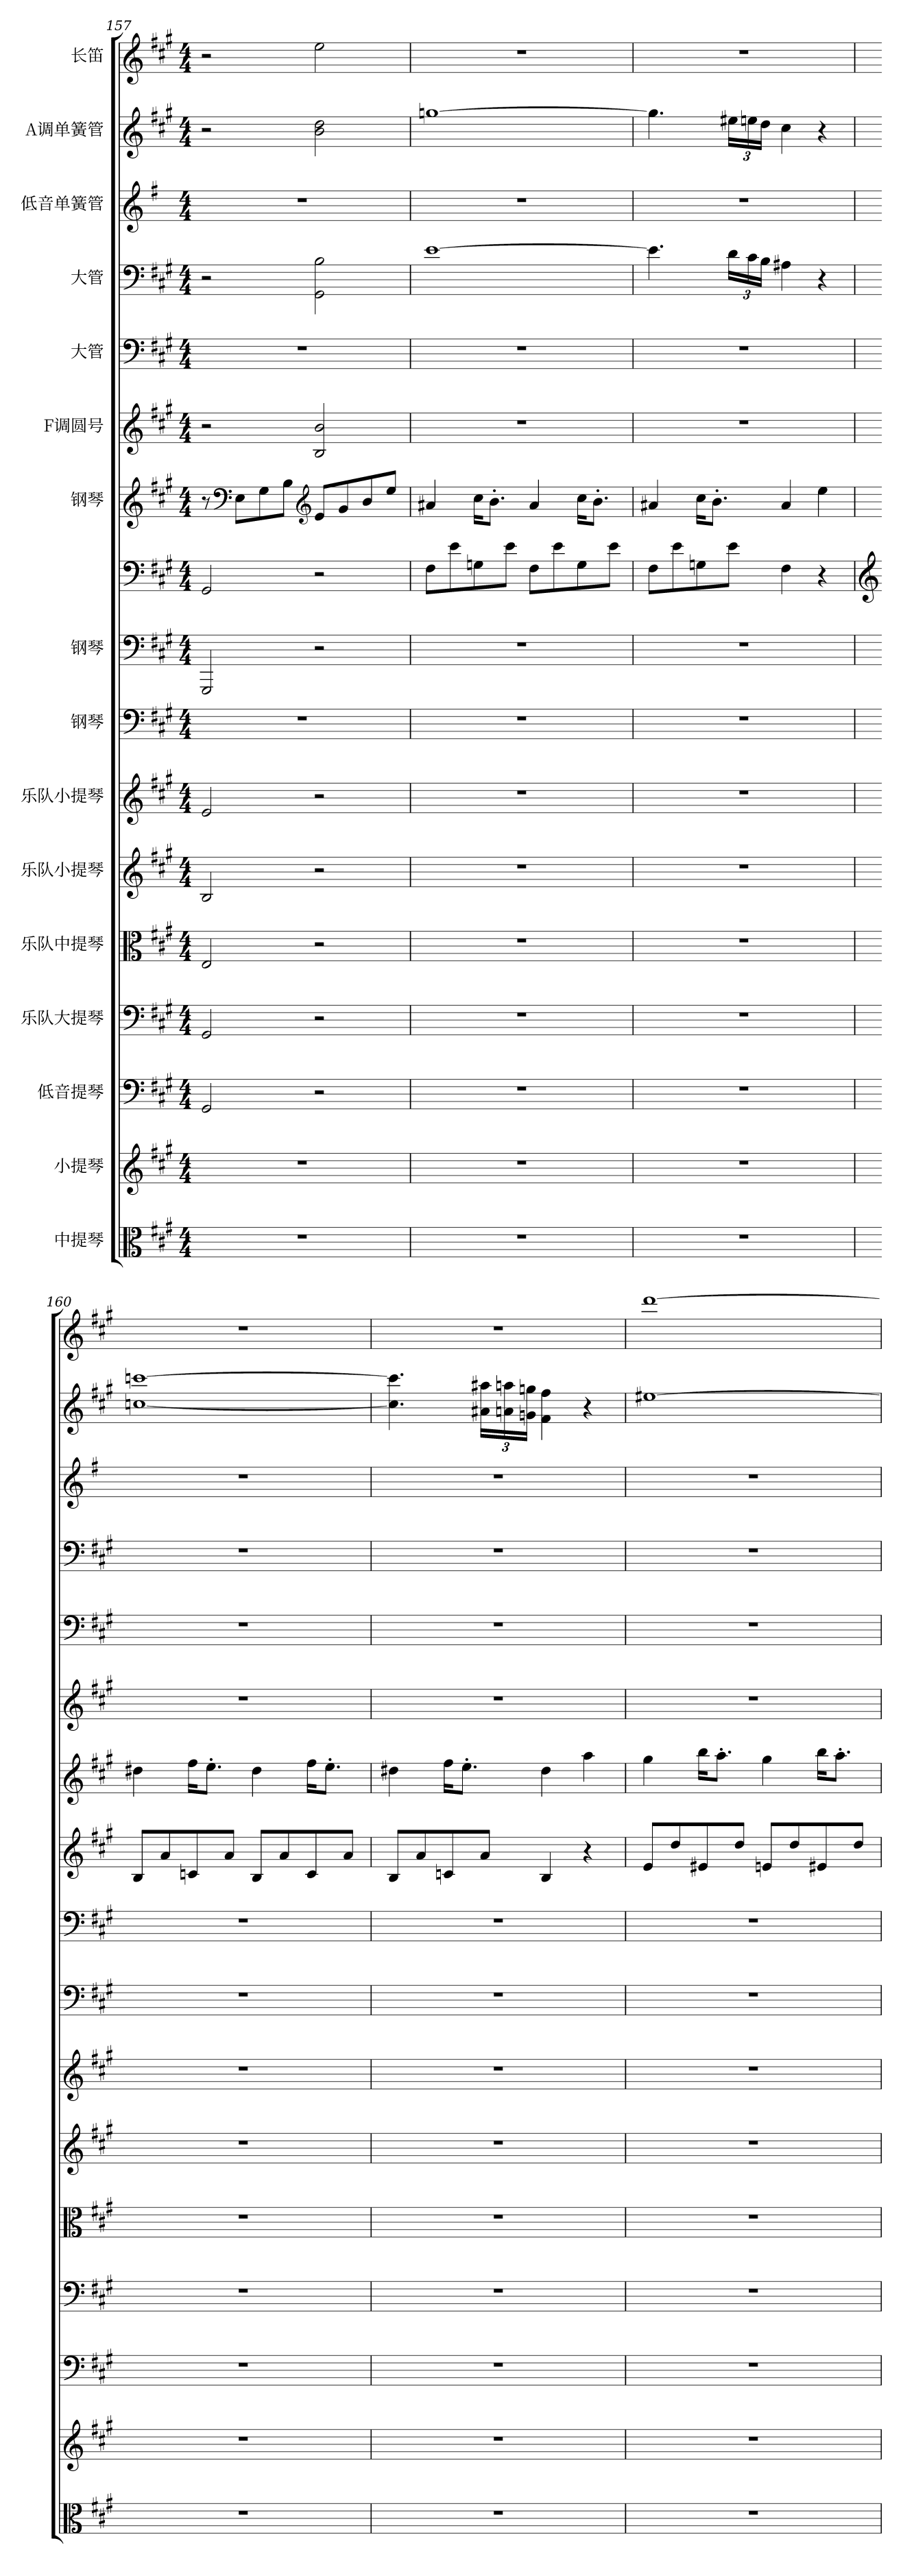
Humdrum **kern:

**kern	**kern	**kern	**kern	**kern	**kern	**kern	**kern	**kern	**kern	**kern	**kern	**kern	**kern	**kern	**kern	**kern
*part16	*part15	*part14	*part13	*part12	*part11	*part10	*part9	*part8	*part8	*part7	*part6	*part5	*part4	*part3	*part2	*part1
*staff17	*staff16	*staff15	*staff14	*staff13	*staff12	*staff11	*staff10	*staff9	*staff8	*staff7	*staff6	*staff5	*staff4	*staff3	*staff2	*staff1
*I"中提琴	*I"小提琴	*I"低音提琴	*I"乐队大提琴	*I"乐队中提琴	*I"乐队小提琴	*I"乐队小提琴	*I"钢琴	*I"钢琴	*	*I"钢琴	*I"F调圆号	*I"大管	*I"大管	*I"低音单簧管	*I"A调单簧管	*I"长笛
*clefC3	*clefG2	*clefF4	*clefF4	*clefC3	*clefG2	*clefG2	*clefF4	*clefF4	*clefF4	*clefG2	*clefG2	*clefF4	*clefF4	*clefG2	*clefG2	*clefG2
*	*	*ITrd7c12	*	*	*	*	*	*	*	*	*ITrd4c7	*	*	*ITrd8c14	*ITrd2c3	*
*k[f#c#g#]	*k[f#c#g#]	*k[f#c#g#]	*k[f#c#g#]	*k[f#c#g#]	*k[f#c#g#]	*k[f#c#g#]	*k[f#c#g#]	*k[f#c#g#]	*k[f#c#g#]	*k[f#c#g#]	*k[f#c#]	*k[f#c#g#]	*k[f#c#g#]	*k[f#]	*k[f#c#g#d#a#e#]	*k[f#c#g#]
*M4/4	*M4/4	*M4/4	*M4/4	*M4/4	*M4/4	*M4/4	*M4/4	*M4/4	*M4/4	*M4/4	*M4/4	*M4/4	*M4/4	*M4/4	*M4/4	*M4/4
=157	=157	=157	=157	=157	=157	=157	=157	=157	=157	=157	=157	=157	=157	=157	=157	=157
1r	1r	2GGG#/	2GG#/	2E/	2B/	2e/	1r	2GGG#/	2GG#/	8r	2r	1r	2r	1r	2r	2r
*	*	*	*	*	*	*	*	*	*	*clefF4	*	*	*	*	*	*
.	.	.	.	.	.	.	.	.	.	8E\L	.	.	.	.	.	.
.	.	.	.	.	.	.	.	.	.	8G#\	.	.	.	.	.	.
.	.	.	.	.	.	.	.	.	.	8B\J	.	.	.	.	.	.
*	*	*	*	*	*	*	*	*	*	*clefG2	*	*	*	*	*	*
.	.	2r	2r	2r	2r	2r	.	2r	2r	8e/L	2E/ 2e/	.	2GG#\ 2B\	.	2g#\ 2b\	2ee\
.	.	.	.	.	.	.	.	.	.	8g#/	.	.	.	.	.	.
.	.	.	.	.	.	.	.	.	.	8b/	.	.	.	.	.	.
.	.	.	.	.	.	.	.	.	.	8ee/J	.	.	.	.	.	.
!!LO:PB:g=z
=158	=158	=158	=158	=158	=158	=158	=158	=158	=158	=158	=158	=158	=158	=158	=158	=158
*	*	*	*	*	*	*	*	*	*	*	*	*	*	*	*	*MM252
1r	1r	1r	1r	1r	1r	1r	1r	1r	8F#\L	4a#X/	1r	1r	[1e	1r	[1een	1r
.	.	.	.	.	.	.	.	.	8e\	.	.	.	.	.	.	.
.	.	.	.	.	.	.	.	.	8Gn\	16cc#\KL	.	.	.	.	.	.
.	.	.	.	.	.	.	.	.	.	8.b'\J	.	.	.	.	.	.
.	.	.	.	.	.	.	.	.	8e\J	.	.	.	.	.	.	.
.	.	.	.	.	.	.	.	.	8F#\L	4a#/	.	.	.	.	.	.
.	.	.	.	.	.	.	.	.	8e\	.	.	.	.	.	.	.
.	.	.	.	.	.	.	.	.	8G\	16cc#\KL	.	.	.	.	.	.
.	.	.	.	.	.	.	.	.	.	8.b'\J	.	.	.	.	.	.
.	.	.	.	.	.	.	.	.	8e\J	.	.	.	.	.	.	.
=159	=159	=159	=159	=159	=159	=159	=159	=159	=159	=159	=159	=159	=159	=159	=159	=159
1r	1r	1r	1r	1r	1r	1r	1r	1r	8F#\L	4a#X/	1r	1r	4.e\]	1r	4.ee\]	1r
.	.	.	.	.	.	.	.	.	8e\	.	.	.	.	.	.	.
.	.	.	.	.	.	.	.	.	8Gn\	16cc#\KL	.	.	.	.	.	.
.	.	.	.	.	.	.	.	.	.	8.b'\J	.	.	.	.	.	.
*	*	*	*	*	*	*	*	*	*	*	*	*	*Xbrackettup	*	*Xbrackettup	*
.	.	.	.	.	.	.	.	.	8e\J	.	.	.	24d\LL	.	24cc##X\LL	.
.	.	.	.	.	.	.	.	.	.	.	.	.	24c#\	.	24cc#X\	.
.	.	.	.	.	.	.	.	.	.	.	.	.	24B\JJ	.	24b\JJ	.
.	.	.	.	.	.	.	.	.	4F#\	4a#/	.	.	4A#X\	.	4a#\	.
.	.	.	.	.	.	.	.	.	4r	4ee\	.	.	4r	.	4r	.
=160	=160	=160	=160	=160	=160	=160	=160	=160	=160	=160	=160	=160	=160	=160	=160	=160
*	*	*	*	*	*	*	*	*	*clefG2	*	*	*	*	*	*	*
1r	1r	1r	1r	1r	1r	1r	1r	1r	8B/L	4dd#X\	1r	1r	1r	1r	[1an [1aan	1r
.	.	.	.	.	.	.	.	.	8a/	.	.	.	.	.	.	.
.	.	.	.	.	.	.	.	.	8cn/	16ff#\KL	.	.	.	.	.	.
.	.	.	.	.	.	.	.	.	.	8.ee'\J	.	.	.	.	.	.
.	.	.	.	.	.	.	.	.	8a/J	.	.	.	.	.	.	.
.	.	.	.	.	.	.	.	.	8B/L	4dd#\	.	.	.	.	.	.
.	.	.	.	.	.	.	.	.	8a/	.	.	.	.	.	.	.
.	.	.	.	.	.	.	.	.	8c/	16ff#\KL	.	.	.	.	.	.
.	.	.	.	.	.	.	.	.	.	8.ee'\J	.	.	.	.	.	.
.	.	.	.	.	.	.	.	.	8a/J	.	.	.	.	.	.	.
!!LO:PB:g=z
=161	=161	=161	=161	=161	=161	=161	=161	=161	=161	=161	=161	=161	=161	=161	=161	=161
1r	1r	1r	1r	1r	1r	1r	1r	1r	8B/L	4dd#X\	1r	1r	1r	1r	4.a\] 4.aa\]	1r
.	.	.	.	.	.	.	.	.	8a/	.	.	.	.	.	.	.
.	.	.	.	.	.	.	.	.	8cn/	16ff#\KL	.	.	.	.	.	.
.	.	.	.	.	.	.	.	.	.	8.ee'\J	.	.	.	.	.	.
.	.	.	.	.	.	.	.	.	8a/J	.	.	.	.	.	24f##X\ 24ff##X\LL	.
.	.	.	.	.	.	.	.	.	.	.	.	.	.	.	24f#X\ 24ff#X\	.
.	.	.	.	.	.	.	.	.	.	.	.	.	.	.	24en\ 24een\JJ	.
.	.	.	.	.	.	.	.	.	4B/	4dd#\	.	.	.	.	4d#\ 4dd#\	.
.	.	.	.	.	.	.	.	.	4r	4aa\	.	.	.	.	4r	.
=162	=162	=162	=162	=162	=162	=162	=162	=162	=162	=162	=162	=162	=162	=162	=162	=162
1r	1r	1r	1r	1r	1r	1r	1r	1r	8e/L	4gg#\	1r	1r	1r	1r	[1cc##X	[1ddd
.	.	.	.	.	.	.	.	.	8dd/	.	.	.	.	.	.	.
.	.	.	.	.	.	.	.	.	8e#X/	16bb\KL	.	.	.	.	.	.
.	.	.	.	.	.	.	.	.	.	8.aa'\J	.	.	.	.	.	.
.	.	.	.	.	.	.	.	.	8dd/J	.	.	.	.	.	.	.
.	.	.	.	.	.	.	.	.	8en/L	4gg#\	.	.	.	.	.	.
.	.	.	.	.	.	.	.	.	8dd/	.	.	.	.	.	.	.
.	.	.	.	.	.	.	.	.	8e#X/	16bb\KL	.	.	.	.	.	.
.	.	.	.	.	.	.	.	.	.	8.aa'\J	.	.	.	.	.	.
.	.	.	.	.	.	.	.	.	8dd/J	.	.	.	.	.	.	.
=	=	=	=	=	=	=	=	=	=	=	=	=	=	=	=	=
*-	*-	*-	*-	*-	*-	*-	*-	*-	*-	*-	*-	*-	*-	*-	*-	*-
